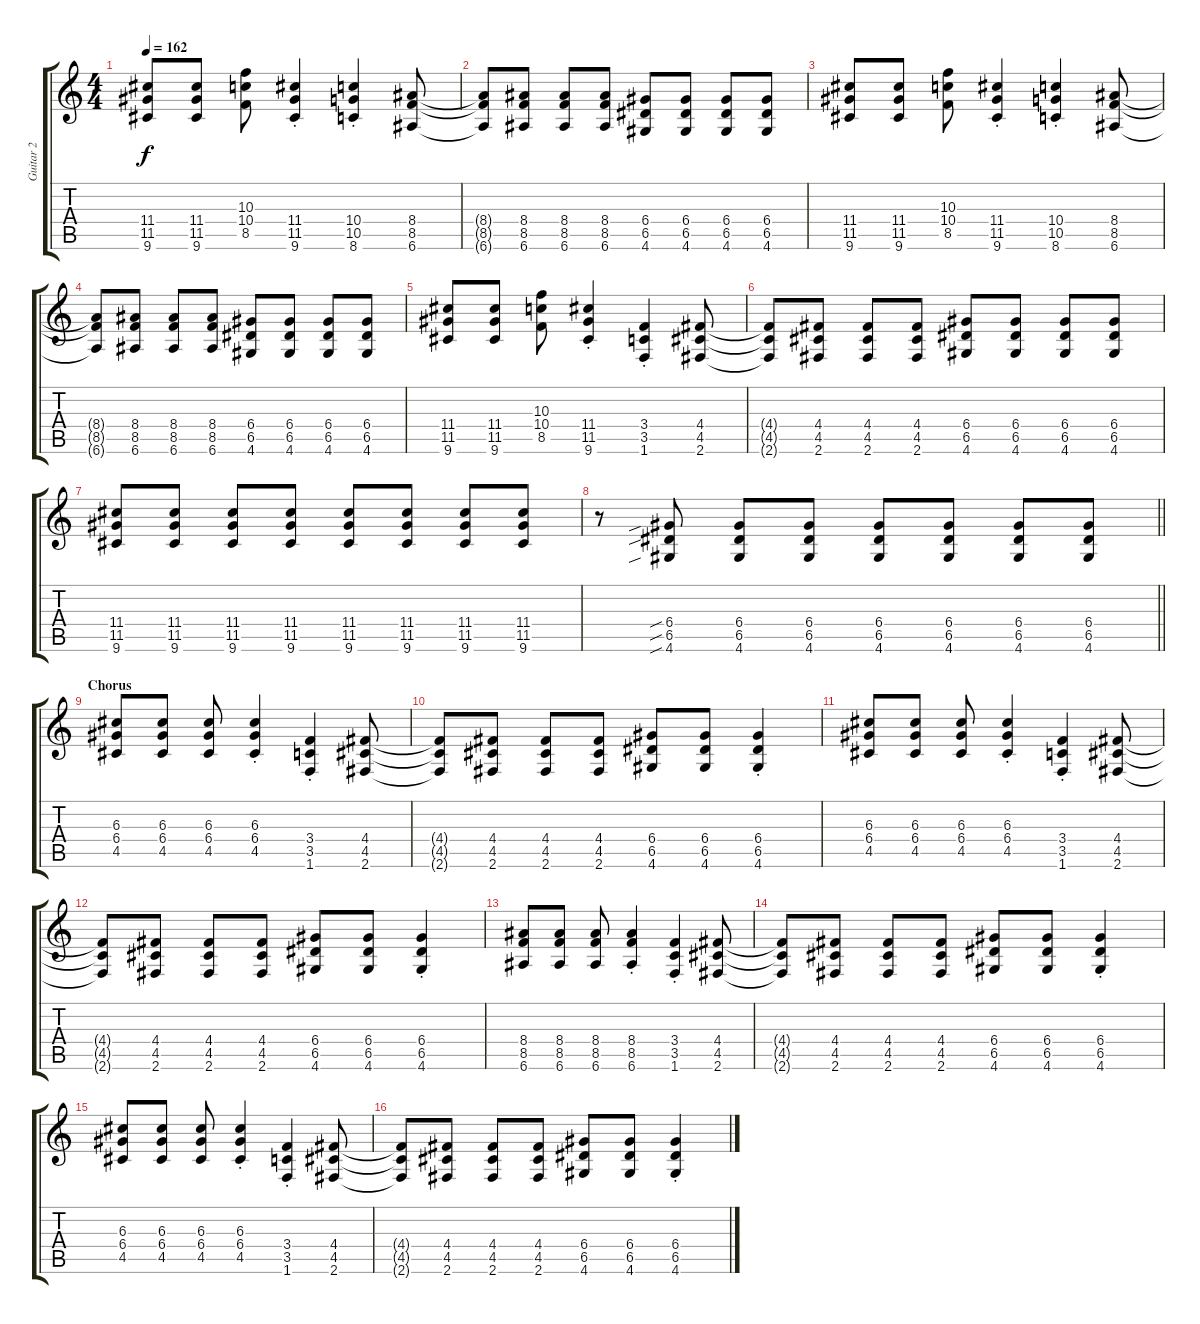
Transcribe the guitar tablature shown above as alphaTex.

\track ("Guitar 2" "Guitar 2") {instrument overdrivenguitar}
\staff {score tabs}
\tuning (E4 B3 G3 D3 A2 E2) {hide}
\ts (4 4)
\tempo 162
\clef g2
\ks c
(11.4 11.5 9.6).8{dy f} (11.4 11.5 9.6).8 (10.3 10.4 8.5).8 (11.4{st} 11.5{st} 9.6{st}).4 (10.4{st} 10.5{st} 8.6{st}).4 (8.4 8.5 6.6).8 |
(8.4{t} 8.5{t} 6.6{t}).8 (8.4 8.5 6.6).8 (8.4 8.5 6.6).8 (8.4 8.5 6.6).8 (6.4 6.5 4.6).8 (6.4 6.5 4.6).8 (6.4 6.5 4.6).8 (6.4 6.5 4.6).8 |
(11.4 11.5 9.6).8 (11.4 11.5 9.6).8 (10.3 10.4 8.5).8 (11.4{st} 11.5{st} 9.6{st}).4 (10.4{st} 10.5{st} 8.6{st}).4 (8.4 8.5 6.6).8 |
(8.4{t} 8.5{t} 6.6{t}).8 (8.4 8.5 6.6).8 (8.4 8.5 6.6).8 (8.4 8.5 6.6).8 (6.4 6.5 4.6).8 (6.4 6.5 4.6).8 (6.4 6.5 4.6).8 (6.4 6.5 4.6).8 |
(11.4 11.5 9.6).8 (11.4 11.5 9.6).8 (10.3 10.4 8.5).8 (11.4{st} 11.5{st} 9.6{st}).4 (3.4{st} 3.5{st} 1.6{st}).4 (4.4 4.5 2.6).8 |
(4.4{t} 4.5{t} 2.6{t}).8 (4.4 4.5 2.6).8 (4.4 4.5 2.6).8 (4.4 4.5 2.6).8 (6.4 6.5 4.6).8 (6.4 6.5 4.6).8 (6.4 6.5 4.6).8 (6.4 6.5 4.6).8 |
(11.4 11.5 9.6).8 (11.4 11.5 9.6).8 (11.4 11.5 9.6).8 (11.4 11.5 9.6).8 (11.4 11.5 9.6).8 (11.4 11.5 9.6).8 (11.4 11.5 9.6).8 (11.4 11.5 9.6).8 |
\barLineRight lightlight
r.8 (6.4{sib} 6.5{sib} 4.6{sib}).8 (6.4 6.5 4.6).8 (6.4 6.5 4.6).8 (6.4 6.5 4.6).8 (6.4 6.5 4.6).8 (6.4 6.5 4.6).8 (6.4 6.5 4.6).8 |
\section ("" "Chorus")
(6.3 6.4 4.5).8 (6.3 6.4 4.5).8 (6.3 6.4 4.5).8 (6.3{st} 6.4{st} 4.5{st}).4 (3.4{st} 3.5{st} 1.6{st}).4 (4.4 4.5 2.6).8 |
(4.4{t} 4.5{t} 2.6{t}).8 (4.4 4.5 2.6).8 (4.4 4.5 2.6).8 (4.4 4.5 2.6).8 (6.4 6.5 4.6).8 (6.4 6.5 4.6).8 (6.4{st} 6.5{st} 4.6{st}).4 |
(6.3 6.4 4.5).8 (6.3 6.4 4.5).8 (6.3 6.4 4.5).8 (6.3{st} 6.4{st} 4.5{st}).4 (3.4{st} 3.5{st} 1.6{st}).4 (4.4 4.5 2.6).8 |
(4.4{t} 4.5{t} 2.6{t}).8 (4.4 4.5 2.6).8 (4.4 4.5 2.6).8 (4.4 4.5 2.6).8 (6.4 6.5 4.6).8 (6.4 6.5 4.6).8 (6.4{st} 6.5{st} 4.6{st}).4 |
(8.4 8.5 6.6).8 (8.4 8.5 6.6).8 (8.4 8.5 6.6).8 (8.4{st} 8.5{st} 6.6{st}).4 (3.4{st} 3.5{st} 1.6{st}).4 (4.4 4.5 2.6).8 |
(4.4{t} 4.5{t} 2.6{t}).8 (4.4 4.5 2.6).8 (4.4 4.5 2.6).8 (4.4 4.5 2.6).8 (6.4 6.5 4.6).8 (6.4 6.5 4.6).8 (6.4{st} 6.5{st} 4.6{st}).4 |
(6.3 6.4 4.5).8 (6.3 6.4 4.5).8 (6.3 6.4 4.5).8 (6.3{st} 6.4{st} 4.5{st}).4 (3.4{st} 3.5{st} 1.6{st}).4 (4.4 4.5 2.6).8 |
(4.4{t} 4.5{t} 2.6{t}).8 (4.4 4.5 2.6).8 (4.4 4.5 2.6).8 (4.4 4.5 2.6).8 (6.4 6.5 4.6).8 (6.4 6.5 4.6).8 (6.4{st} 6.5{st} 4.6{st}).4
